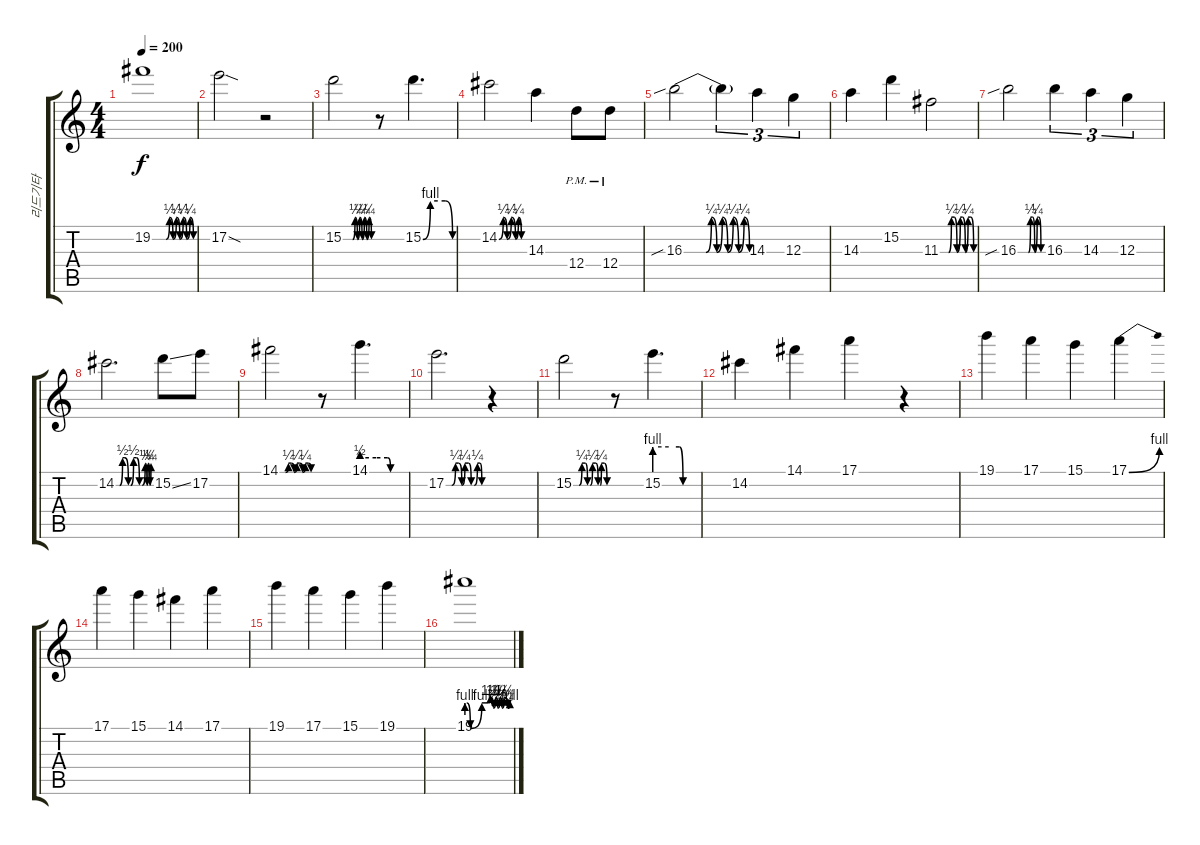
\track ("리드기타" "리드기타") {instrument distortionguitar}
\staff {score tabs}
\tuning (E4 B3 G3 D3 A2 E2) {hide}
\ts (4 4)
\tempo 200
\clef g2
\ks c
19.2{be (custom 0 0 10 0 20 0 25 1 30 0 35 1 40 0 45 1 50 0 55 1 60 0)}.1{dy f} |
17.2{sod}.2 r.2 |
15.2{be (custom 0 0 10 0 20 0 25 1 30 0 35 1 40 0 45 1 50 0 55 1 60 0)}.2 r.8 15.2{be (custom 0 0 15 4 30 4 45 4 60 0)}.4{d} |
14.2{be (custom 0 0 10 1 19 0 29 1 39 0 46 1 53 0 60 0)}.2 14.3.4 12.4{pm}.8 12.4{pm}.8 |
16.3{be (custom 0 0 10 0 20 0 25 1 30 0 35 1 40 0 45 1 50 0 55 1 60 0) sib}.2 16.3{t}.4{tu (3 2)} 14.3.4{tu (3 2)} 12.3.4{tu (3 2)} |
14.3.4 15.2.4 11.3{be (custom 0 0 15 0 20 1 25 1 30 0 36 1 40 1 45 0 50 1 55 1 60 0)}.2 |
16.3{be (custom 0 0 15 0 25 0 30 1 35 1 40 0 46 1 50 1 55 0 60 0) sib}.2 16.3.4{tu (3 2)} 14.3.4{tu (3 2)} 12.3.4{tu (3 2)} |
14.2{be (custom 0 0 6 0 11 2 15 2 21 0 25 0 30 2 35 2 40 0 45 0 50 1 53 0 55 1 58 0 60 1)}.2{d} 15.2{ss}.8 17.2.8 |
14.1{be (custom 0 0 10 0 15 1 20 1 25 0 30 1 35 1 40 0 45 1 50 1 55 0 60 0)}.2 r.8 14.1{be (custom 0 2 20 2 36 2 40 0 60 0)}.4{d} |
17.2{be (custom 0 0 9 0 15 1 20 1 25 0 30 1 36 1 40 0 45 0 50 1 54 1 57 0 60 0)}.2{d} r.4 |
15.2{be (custom 0 0 10 0 15 1 21 1 25 0 30 0 34 1 40 1 44 0 48 0 50 1 55 1 60 0)}.2 r.8 15.2{be (custom 0 4 20 4 35 4 40 0 60 0)}.4{d} |
14.2.4 14.1.4 17.1.4 r.4 |
19.1.4 17.1.4 15.1.4 17.1{be (bend 0 0 60 4)}.4 |
17.1.4 15.1.4 14.1.4 17.1.4 |
19.1.4 17.1.4 15.1.4 19.1.4 |
19.1{be (custom 0 4 5 0 21 4 30 4 33 5 37 3 40 5 43 3 46 5 49 3 52 5 57 3 60 4)}.1
